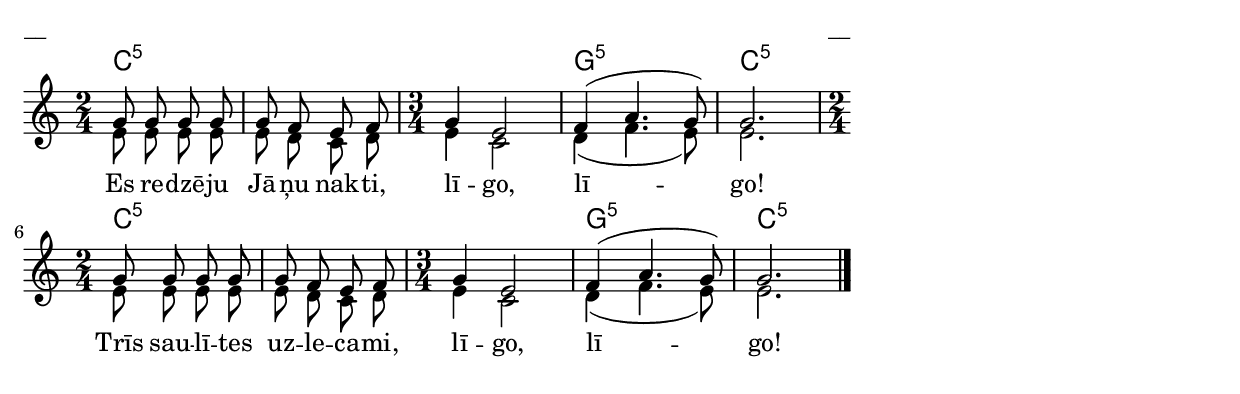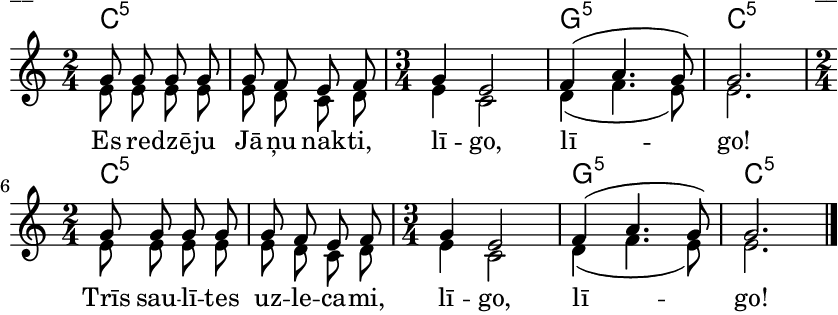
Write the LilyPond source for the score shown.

\version "2.13.18"
#(ly:set-option 'crop #t)

%\header {
%    title = "Es redzēju Jāņu nakti"
%}
\paper {
line-width = 14\cm
left-margin = 0.4\cm
between-system-padding = 0.1\cm
between-system-space = 0.1\cm
}
\layout {
indent = #0
ragged-last = ##f
}


voiceA = \transpose g c' { \relative c' {
\clef "treble"
\key g \major
\time 2/4
d8 d d d | d c b c \time 3/4 
d4 b2 | c4( e4. d8) | d2.
\time 2/4
d8 d d d | d c b c \time 3/4 
d4 b2 | c4( e4. d8) | d2.
\bar "|."
} }

voiceB = \transpose g c' { \relative c' {
\clef "treble"
\key g \major
\time 2/4
b8 b b b | b a g a \time 3/4 
b4 g2 | a4( c4. b8) | b2.
\time 2/4
b8 b b b | b a g a \time 3/4 
b4 g2 | a4( c4. b8) | b2.
\bar "|."
} }

lyricA = \lyricmode {
Es re -- dzē -- ju Jā -- ņu nak -- ti, lī -- go, lī -- go! 
Trīs sau -- lī -- tes uz -- le -- ca -- mi, lī -- go, lī -- go!
}

chordsA = \chordmode {
\time 2/4
c2:5 | c2:5 | 
\time 3/4
c2.:5 | g2.:5 | c2.:5 |
\time 2/4
c2:5 | c2:5 | 
\time 3/4
c2.:5 | g2.:5 | c2.:5 |
}

fullScore = <<
\new ChordNames { 
\set chordChanges = ##t
\chordsA 
}
\new Staff {
<<
\new Voice = "voiceA" { \voiceOne \autoBeamOff \voiceA }
\new Lyrics \lyricsto "voiceA" \lyricA
\new Voice = "voiceB" { \voiceTwo \autoBeamOff \voiceB }
>>
}
>>

\score {
\fullScore
\header { piece = "__" opus = "__" }
}
\markup { \with-color #(x11-color 'white) \sans \smaller "__" }
\score {
\unfoldRepeats
\fullScore
\midi {
\context { \Staff \remove "Staff_performer" }
\context { \Voice \consists "Staff_performer" }
}
}


